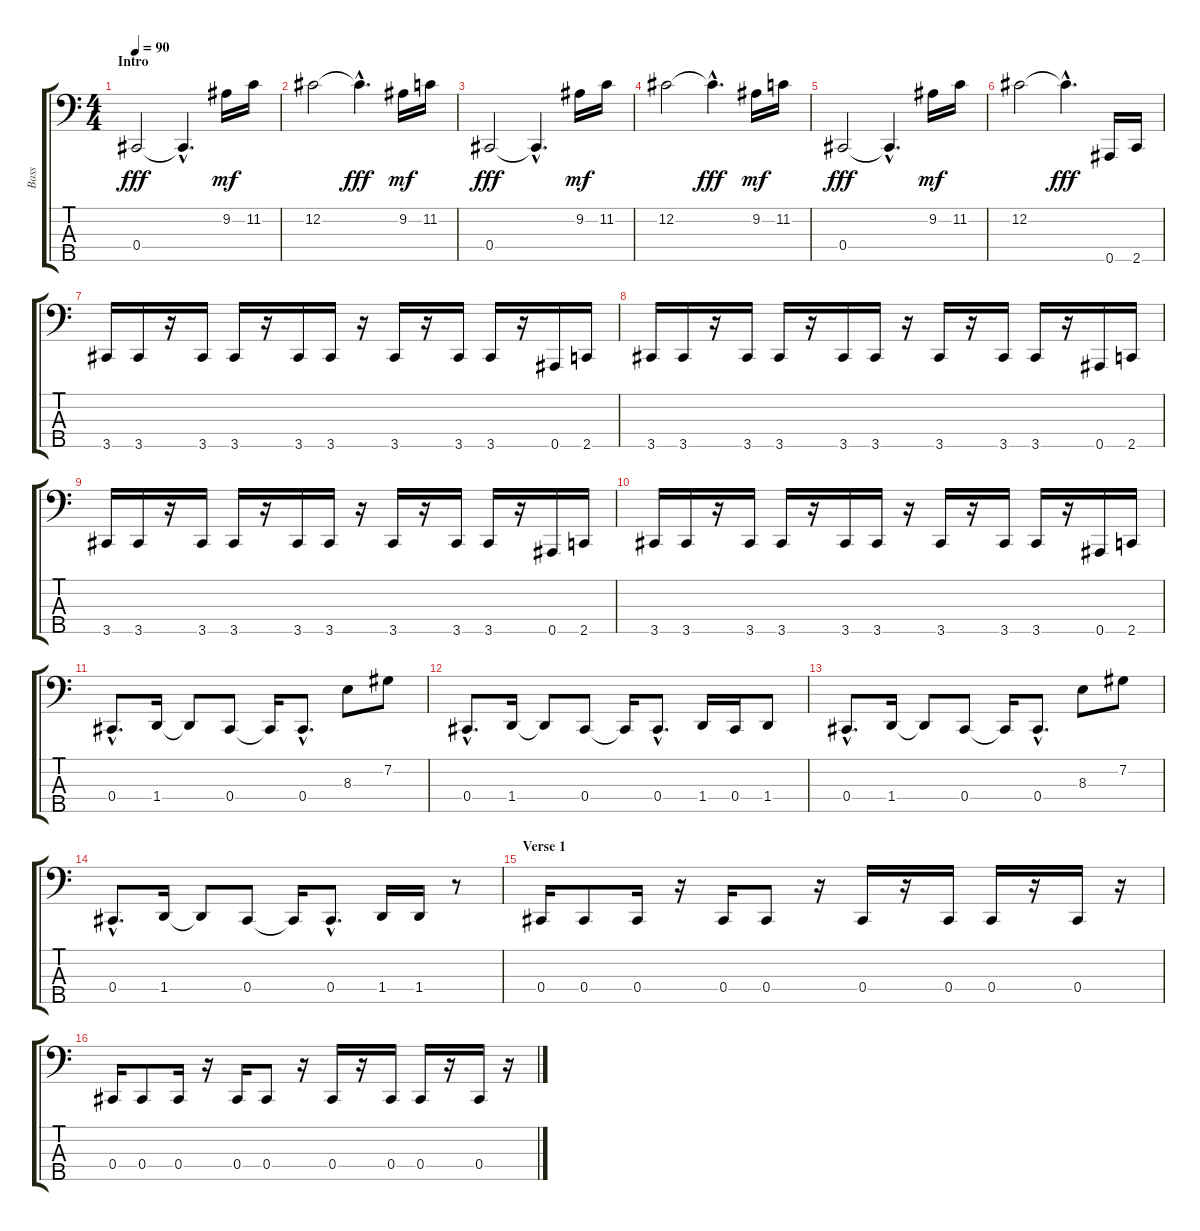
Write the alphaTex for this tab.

\track ("Bass" "Bass") {instrument electricbasspick}
\staff {score tabs}
\tuning (Gb2 Db2 Ab1 Db1 Bb0) {hide}
\ts (4 4)
\section ("" "Intro")
\tempo 90
\clef f4
\ks c
0.4.2{dy fff instrument electricbasspick} 0.4{hac t}.4{d} 9.2.16{dy mf} 11.2.16 |
12.2.2 12.2{hac t}.4{d dy fff} 9.2.16{dy mf} 11.2.16 |
0.4.2{dy fff} 0.4{hac t}.4{d} 9.2.16{dy mf} 11.2.16 |
12.2.2 12.2{hac t}.4{d dy fff} 9.2.16{dy mf} 11.2.16 |
0.4.2{dy fff} 0.4{hac t}.4{d} 9.2.16{dy mf} 11.2.16 |
12.2.2 12.2{hac t}.4{d dy fff} 0.5.16 2.5.16 |
3.5.16 3.5.16 r.16 3.5.16 3.5.16 r.16 3.5.16 3.5.16 r.16 3.5.16 r.16 3.5.16 3.5.16 r.16 0.5.16 2.5.16 |
3.5.16 3.5.16 r.16 3.5.16 3.5.16 r.16 3.5.16 3.5.16 r.16 3.5.16 r.16 3.5.16 3.5.16 r.16 0.5.16 2.5.16 |
3.5.16 3.5.16 r.16 3.5.16 3.5.16 r.16 3.5.16 3.5.16 r.16 3.5.16 r.16 3.5.16 3.5.16 r.16 0.5.16 2.5.16 |
3.5.16 3.5.16 r.16 3.5.16 3.5.16 r.16 3.5.16 3.5.16 r.16 3.5.16 r.16 3.5.16 3.5.16 r.16 0.5.16 2.5.16 |
0.4{hac}.8{d} 1.4.16 1.4{t}.8 0.4.8 0.4{t}.16 0.4{hac}.8{d} 8.3.8 7.2.8 |
0.4{hac}.8{d} 1.4.16 1.4{t}.8 0.4.8 0.4{t}.16 0.4{hac}.8{d} 1.4.16 0.4.16 1.4.8 |
0.4{hac}.8{d} 1.4.16 1.4{t}.8 0.4.8 0.4{t}.16 0.4{hac}.8{d} 8.3.8 7.2.8 |
0.4{hac}.8{d} 1.4.16 1.4{t}.8 0.4.8 0.4{t}.16 0.4{hac}.8{d} 1.4.16 1.4.16 r.8 |
\section ("" "Verse 1")
0.4.16 0.4.8 0.4.16 r.16 0.4.16 0.4.8 r.16 0.4.16 r.16 0.4.16 0.4.16 r.16 0.4.16 r.16 |
0.4.16 0.4.8 0.4.16 r.16 0.4.16 0.4.8 r.16 0.4.16 r.16 0.4.16 0.4.16 r.16 0.4.16 r.16
